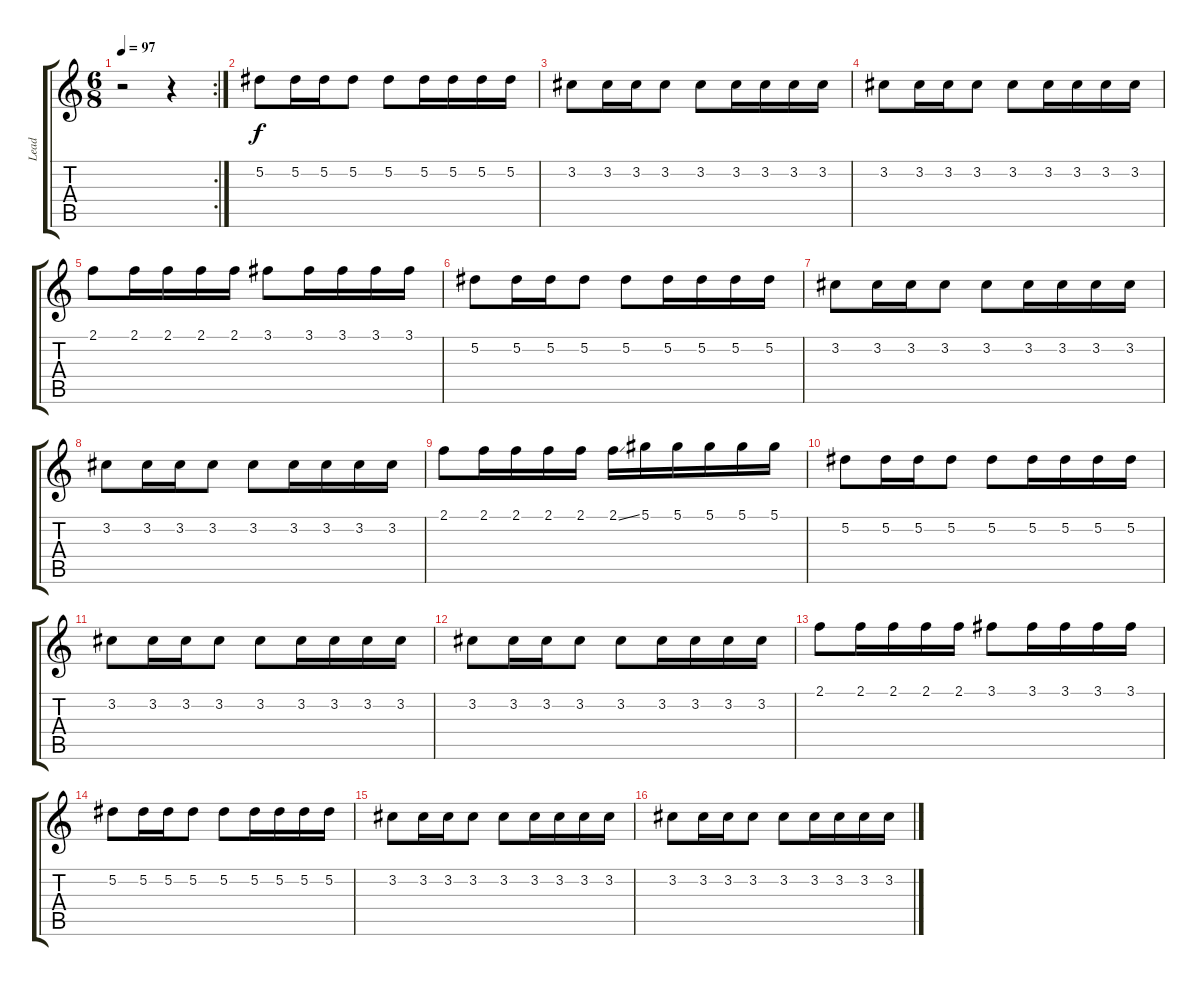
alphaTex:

\track ("Lead" "Lead") {instrument electricguitarjazz}
\staff {score tabs}
\tuning (Eb4 Bb3 Gb3 Db3 Ab2 Eb2) {hide}
\rc 2
\ts (6 8)
\tempo 97
\clef g2
\ks c
r.2{dy f} r.4 |
5.2.8{instrument distortionguitar} 5.2.16 5.2.16 5.2.8 5.2.8 5.2.16 5.2.16 5.2.16 5.2.16 |
3.2.8 3.2.16 3.2.16 3.2.8 3.2.8 3.2.16 3.2.16 3.2.16 3.2.16 |
3.2.8 3.2.16 3.2.16 3.2.8 3.2.8 3.2.16 3.2.16 3.2.16 3.2.16 |
2.1.8 2.1.16 2.1.16 2.1.16 2.1.16 3.1.8 3.1.16 3.1.16 3.1.16 3.1.16 |
5.2.8 5.2.16 5.2.16 5.2.8 5.2.8 5.2.16 5.2.16 5.2.16 5.2.16 |
3.2.8 3.2.16 3.2.16 3.2.8 3.2.8 3.2.16 3.2.16 3.2.16 3.2.16 |
3.2.8 3.2.16 3.2.16 3.2.8 3.2.8 3.2.16 3.2.16 3.2.16 3.2.16 |
2.1.8 2.1.16 2.1.16 2.1.16 2.1.16 2.1{ss}.16 5.1.16 5.1.16 5.1.16 5.1.16 5.1.16 |
5.2.8{instrument distortionguitar} 5.2.16 5.2.16 5.2.8 5.2.8 5.2.16 5.2.16 5.2.16 5.2.16 |
3.2.8 3.2.16 3.2.16 3.2.8 3.2.8 3.2.16 3.2.16 3.2.16 3.2.16 |
3.2.8 3.2.16 3.2.16 3.2.8 3.2.8 3.2.16 3.2.16 3.2.16 3.2.16 |
2.1.8 2.1.16 2.1.16 2.1.16 2.1.16 3.1.8 3.1.16 3.1.16 3.1.16 3.1.16 |
5.2.8 5.2.16 5.2.16 5.2.8 5.2.8 5.2.16 5.2.16 5.2.16 5.2.16 |
3.2.8 3.2.16 3.2.16 3.2.8 3.2.8 3.2.16 3.2.16 3.2.16 3.2.16 |
3.2.8 3.2.16 3.2.16 3.2.8 3.2.8 3.2.16 3.2.16 3.2.16 3.2.16
